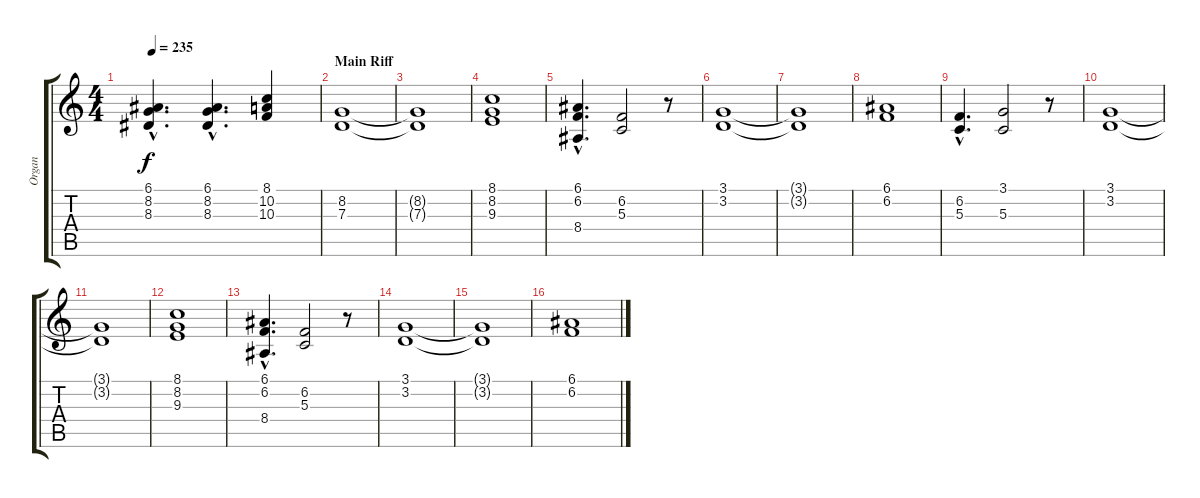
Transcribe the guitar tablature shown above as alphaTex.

\track ("Organ" "Organ") {instrument lead2sawtooth}
\staff {score tabs}
\tuning (E4 B3 G3 D3 A2 E2) {hide}
\ts (4 4)
\tempo 235
\clef g2
\ks c
(6.1{hac} 8.2{hac} 8.3{hac}).4{d dy f} (6.1{hac} 8.2{hac} 8.3{hac}).4{d} (8.1 10.2 10.3).4 |
\section ("" "Main Riff")
(8.2 7.3).1 |
(8.2{t} 7.3{t}).1 |
(8.1 8.2 9.3).1 |
(6.1{hac} 6.2{hac} 8.4{hac}).4{d} (6.2 5.3).2 r.8 |
(3.1 3.2).1 |
(3.1{t} 3.2{t}).1 |
(6.1 6.2).1 |
(6.2{hac} 5.3{hac}).4{d} (3.1 5.3).2 r.8 |
(3.1 3.2).1 |
(3.1{t} 3.2{t}).1 |
(8.1 8.2 9.3).1 |
(6.1{hac} 6.2{hac} 8.4{hac}).4{d} (6.2 5.3).2 r.8 |
(3.1 3.2).1 |
(3.1{t} 3.2{t}).1 |
(6.1 6.2).1
